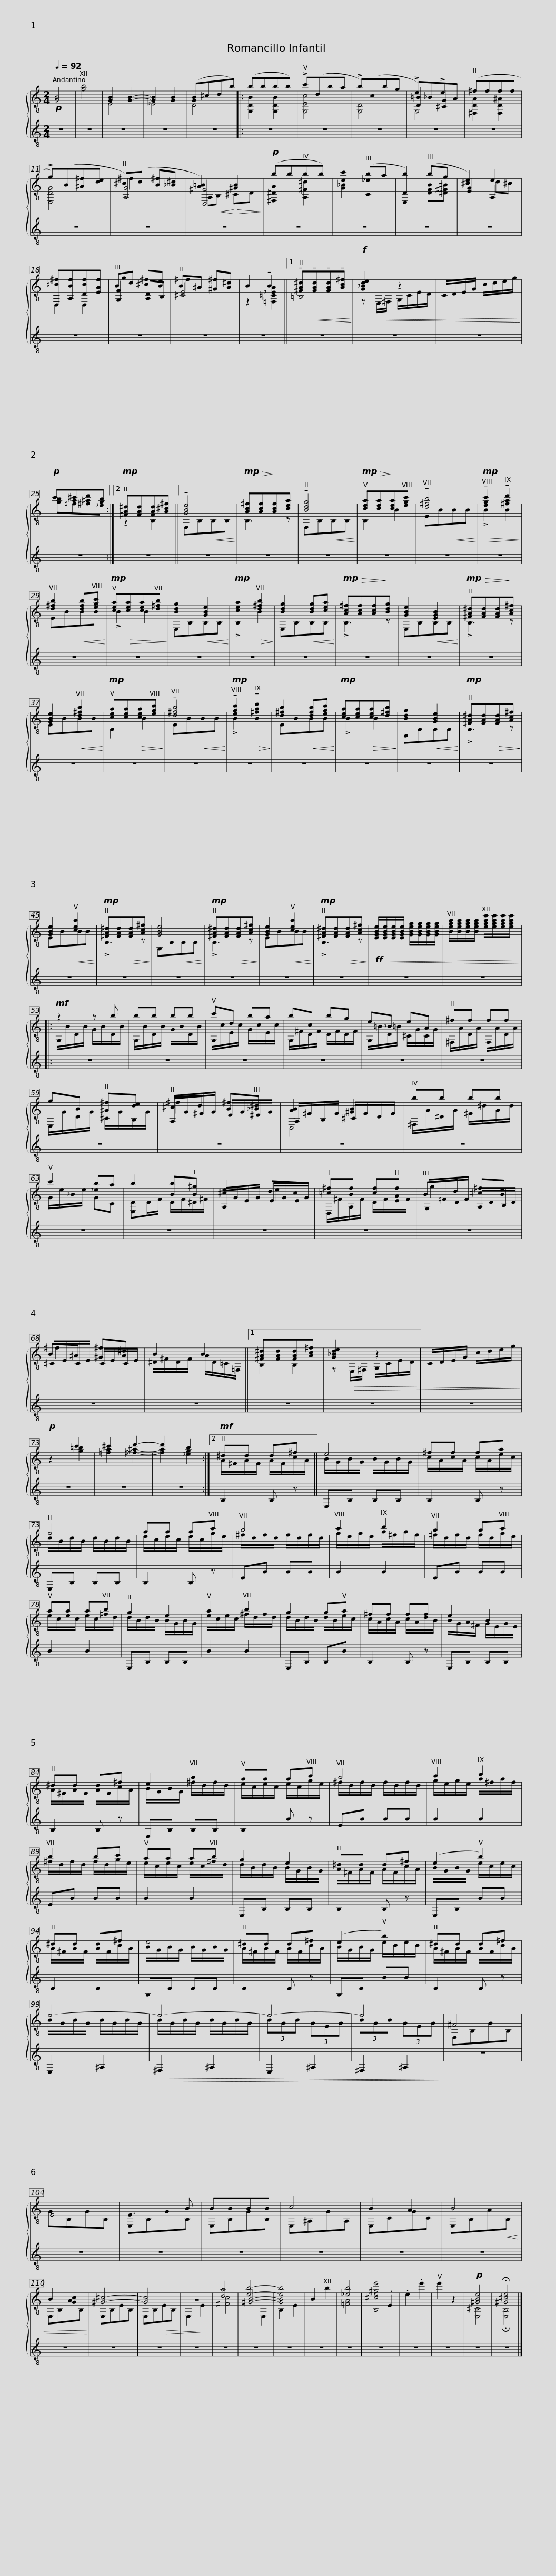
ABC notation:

X:1
%%score { ( 1 3 4 ) | 2 }
L:1/8
Q:1/4=92
M:2/4
I:linebreak $
K:C
V:1 treble-8
V:3 treble-8
V:4 treble-8
V:2 treble-8
V:1
!p! [GB]4 | [gb]4 | [GB]2 [GB]2- | [GB]2 [GB]2 | ([GB]^cdb) |: %5
 (bbbb) |$ !>!c'(dba | !>!b)(cbg | !>!e)_B!>!eA | (^ffff | %10
 !>!g)(B[^A^f][de] |$ ^c)(d [B^f][_B^d] | [A=B]2)!>(! [^GB]2!>)! |!p! (bbbb) | [ec']2 ([_eb]a | %15
 [Db]2) (bg |$ [^ce]2) e2 | [D,=c^f][A,Bf][Dcf][EAf] | Bd [^c^f][Be] | B^A [^G^f][A^d] | %20
 B2 !tenuto!B2 ||1$ !tenuto![^FA^d]!<(!!tenuto![FAd]!tenuto![FAd]!tenuto![Ac^f]!<)! |!f! [G_Bde]2 z2 | x4 |!p! c'[a^c'][^ad'][gb] :|2$ %25
!mp! [^FA^d][FAd][FAd][A^c^f] || !tenuto![GBe]4 |!mp! [Ac^f]!>(![Acf]!>)![Acf][cea] | !tenuto![Bdg]4 |!mp! [cea]!>(![cea]!>)![cea][egc'] |$ %30
 !tenuto![d^fb]4 |!mp!!>(! !tenuto![egc']2 !tenuto![^fad']2!>)! | [d^fb]2!<(! [dfb][egc']!<)! |!mp! [cea]!>(![cea][cea][d^fb]!>)! | [Bdg]2!<(! [GBe]2!<)! |$ %35
!mp! [cea]2!>(! [d^fb]2!>)! | [Bdg]2!<(! [Bdg][cea]!<)! |!mp! [Ac^f]!>(![Acf][Acf]!>)![Bdg] | [GBe]2!<(! [EGB]2!<)! |!mp! [^FA^d]!>(![FAd][FAd]!>)![Ac^f] | %40
 [GBe]2!<(! [d^fb]2!<)! |$!mp! [cea][cea]!>(![cea][egc']!>)! | !tenuto![d^fb]4 |!mp! !tenuto![egc']2!>(! !tenuto![^fad']2!>)! | [d^fb]2!<(! [dfb][egc']!<)! | %45
!mp! [cea][cea]!>(![cea][d^fb]!>)! |$ [Bdg]2!<(! [GBe]2!<)! |!mp! [^FA^d][FAd]!>(![FAd][Ac^f]!>)! | [GBe]2!<(! [ceb]2!<)! |!mp! [^FA^d][FAd]!>(![FAd][Ac^f]!>)! | %50
 [GBe]4 |$!mp! [^FA^d][FAd]!>(![FAd][Ac^f]!>)! | [GBe]2!<(! [ceb]2!<)! |!mp! [^FA^d][FAd]!>(![FAd][Ac^f]!>)! |!ff! [EGBe]/!<(![EGBe]/[EGBe]/[EGBe]/ [GBeg]/[GBeg]/[GBeg]/[GBeg]/ |$ %55
 [Begb]/[Begb]/[Begb]/[Begb]/ [egbe']/[egbe']/[egbe']/[egbe']/!<)! |:!mf! z2 z b | bb bb | c'd ba |$ bc bg | %60
 e_B eA | ^ff ff |$ gB [^A^f][de] | ^cd [B^f][_B^d] | [AB]2 [^GB]2 |$ %65
 bb bb | c'2 [_eb]a | b2 [Bb][B^g] |$ [^ce]2 dc | [=c^f][Bf] [cf][Af] | %70
 Bd [^c^f][Be] |$ B^A [^G^f][A^d] | B2 B2 ||1 [^FA^d][FAd][FAd][Ac^f] |$ [G_Bde]2 z2 | %75
 x4 |!p! z2 c'2 | ^c'2 d'2- | d'2 b2 :|2$!mf! ^dd d^f || %80
 e4 | ^ff fa | g4 |$ aa ac' | b4 | %85
 c'2 d'2 | b2 bc' |$ aa ab | g2 e2 | a2 b2 | %90
 g2 ga |$ ^ff ff | e2 B2 | ^dd d^f | e2 b2 |$ %95
 aa ac' | b4 | c'2 d'2 | b2 bc' |$ aa ab | %100
 g2 e2 | ^dd d^f | (e2 b2) |$ ^dd d^f | e4 | %105
 ^dd d^f | (e2 b2) |$ ^dd d^f | e4- | e4- | %110
 e4- | e4 |$ ^F4 | E4 | E3 B | %115
 BBBB | c4 | B2 A2 |$ B4 | B2 [Gc]2 | %120
 [^G^c]4- | [Gc]4 | z4 | [da]4 |$ [eb]4- | %125
 [GBeb]4 | B2 b2 | [_eb]4 | [^ce^ge']4 | .e2 .e'2 | %130
 x2 z2 |!p! [^GBe]4 | !fermata![^G^ce]4 |] %133
V:2
 z4 | z4 | z4 | z4 | z4 |: %5
 z4 |$ z4 | z4 | z4 | z4 | %10
 z4 |$ z4 | z4 | z4 | z4 | %15
 z4 |$ z4 | z4 | z4 | z4 | %20
 z4 ||1$ z4 | z4 | z4 | z4 :|2$ %25
 z4 || z4 | z4 | z4 | z4 |$ %30
 z4 | z4 | z4 | z4 | z4 |$ %35
 z4 | z4 | z4 | z4 | z4 | %40
 z4 |$ z4 | z4 | z4 | z4 | %45
 z4 |$ z4 | z4 | z4 | z4 | %50
 z4 |$ z4 | z4 | z4 | z4 |$ %55
 z4 |: z4 | z4 | z4 |$ z4 | %60
 z4 | z4 |$ z4 | z4 | z4 |$ %65
 z4 | z4 | z4 |$ z4 | z4 | %70
 z4 |$ z4 | z4 ||1 z4 |$ z4 | %75
 z4 | z4 | z4 | z4 :|2$ B,2 B, z || %80
 E,B, B,B, | B,2 B, z | E,B, B,B, |$ B,2 B, z | EB BB | %85
 B2 B2 | EB BB |$ B2 B2 | E,B, B,B, | B2 B2 | %90
 E,B, B,B |$ B,2 B, z | E,B, B,B, | B,2 B, z | E,B, B,B, |$ %95
 B,2 B z | EB BB | B2 B2 | EB BB |$ B2 B2 | %100
 E,B, B,B, | B,2 B, z | E,B, BB |$ B,2 B,2 | E,B, B,B, | %105
 B,2 B, z | E,B, BB |$ B,2 B, z | E,2 ^A,2 |!>(! ^F,2 ^A,2 | %110
 E,2 ^A,2 | ^F,2 ^A,2!>)! |$ z4 | z4 | z4 | %115
 z4 | z4 | z4 |$ z4 | z4 | %120
 z4 | z4 | z4 | z4 |$ z4 | %125
 z4 | z4 | z4 | z4 | z4 | %130
 z4 | z4 | z4 |] %133
V:3
 x4 | x4 | E4 | _E4 | D4 |: %5
 [G,DB]2 [G,DB]2 |$ [G,Ec]4 | [G,D]4 | [D=B]2 [^CG]2 | [^F,DA]2 [F,D^A]2 | %10
 [E,DG]4 |$ [A,G]4 | [D,^F]4 | [^F,^DA]2 [A,^F^d]2 | [G_B]2 C2 | %15
 E,2 [DFB][^D^F^B] |$ [EG]2 A,2 | D,2 D,2 | [G,F]2 [A,D]B, | [^CE]4 | %20
 z2 [=F,=C_EA]2 ||1$ =B,4 | z!<(! E,/^F,/ G,/C/E/D/ | C/D/E/G/ c/d/e/g/!<)! | [gb]=f^f_e :|2$ %25
 z2 B,2 || E,B,!<(!B,B,!<)! | B,3 z | E,B,!<(!B,B,!<)! | B,2 B2 |$ %30
 EB!<(!BB!<)! | !>!B2 B2 | EBBB | !>!B2 B2 | E,B,B,B, |$ %35
 !>!B,2 B2 | E,B,B,B, | !>!B,3 z | E,B,B,B, | !>!B,3 z | %40
 EBBB |$ B,2 B2 | EB!<(!BB!<)! | !>!B2 B2 | EBBB | %45
 !>!B2 B2 |$ E,B,B,B, | !>!B,3 z | EBBB | !>!B,3 z | %50
 E,B,!<(!B,B,!<)! |$ !>!B,3 z | EBBB | !>!B,3 z | x4 |$ %55
 x4 |: G,/B/D/B/ G/B/D/B/ | G,/B/D/B/ G/B/D/B/ | G,/c/E/c/ G/c/E/c/ |$ G,/^F/D/F/ D/F/D/F/ | %60
 G,/=B/D/=B/ ^C/G/C/G/ | ^F,/A/D/A/ F,/A/D/A/ |$ E,/G/D/G/ ^C/G/B,/G/ | A,/G/^F/G/ E/G/^E/G/ | A,/^F/B,/F/ ^C/F/D/F/ |$ %65
 ^F,/A/^D/A/ ^F/^d/A/d/ | G/e/_B/e/ GC | [E,D]D/F/ D/F/^D/^F/ |$ A,/G/E/G/ E/G/E/G/ | D,/^F/A,/F/ D/F/E/F/ | %70
 G,/=F/D/F/ A,/D/B,/D/ |$ ^C/E/C/E/ C/E/C/E/ | ^D/^F/D/F/ A/D/=C/=F,/ ||1 B,2 B,2 |$ z!>(! E,/^F,/ G,/C/E/D/ | %75
 C/D/E/G/ c/d/e/g/!>)! | x2 [g=b]2 | [=fa]2 [^f^a]2- | [fa]2 [_eg]2 :|2$ A/^F/A/F/ A/F/c/A/ || %80
 B/G/B/G/ B/G/B/G/ | c/A/c/A/ c/A/e/c/ | d/B/d/B/ d/B/d/B/ |$ e/c/e/c/ e/c/g/e/ | ^f/d/f/d/ f/d/f/d/ | %85
 g/e/g/e/ a/^f/a/f/ | ^f/d/f/d/ f/d/g/e/ |$ e/c/e/c/ e/c/^f/d/ | d/B/d/B/ B/G/B/G/ | e/c/e/c/ ^f/d/f/d/ | %90
 d/B/d/B/ d/B/e/c/ |$ c/A/c/A/ c/A/d/B/ | B/G/A/^F/ G/E/G/E/ | A/^F/A/F/ A/F/c/A/ | B/G/B/G/ ^f/d/f/d/ |$ %95
 e/c/e/c/ e/c/g/e/ | ^f/d/f/d/ f/d/f/d/ | g/e/g/e/ a/^f/a/f/ | ^f/d/f/d/ f/d/g/e/ |$ e/c/e/c/ e/c/^f/d/ | %100
 d/B/d/B/ B/G/B/G/ | A/^F/A/F/ A/F/c/A/ | B/G/B/G/ e/c/e/c/ |$ A/^F/A/F/ A/F/c/A/ | B/G/B/G/ B/G/B/G/ | %105
 A/^F/A/F/ A/F/c/A/ | B/G/B/G/ e/c/e/c/ |$ A/^F/A/F/ A/F/c/A/ | B/G/B/G/ B/G/B/G/ | B/G/B/G/ B/G/B/G/ | %110
 (3BGB (3GEG | (3BGB (3GEG |$ E,B,GB, | GB,GB, | E,B,GB, | %115
 E,B,GB, | E,^A,GA, | E,CGC |$ E,B,A!<(!B, | E,B,AB,!<)! | %120
 E,B,EB, | E,B,!>(!EB, | E,2!>)! E2 | [^Fc]4 |$ [^GB]4- | %125
 B,2 E2 | x4 | [=FA]4 | x2 .E2 | x4 | %130
 e'2 x2 | [E,^C]4 | !fermata![E,B,]4 |] %133
V:4
 x4 | x4 | x4 | x4 | x4 |: %5
 x4 |$ x4 | x4 | G,4 | x4 | %10
 x4 |$ ^f2 x2 | A,!<(!B,!<)! ^CD | x4 | x4 | %15
 x4 |$ x2 d^c | x4 | g2 x2 | ^f2 x2 | %20
 x4 ||1$ x4 | x4 | x4 | x4 :|2$ %25
 x4 || x4 | x4 | x4 | x4 |$ %30
 x4 | x4 | x4 | x4 | x4 |$ %35
 x4 | x4 | x4 | x4 | x4 | %40
 x4 |$ x4 | x4 | x4 | x4 | %45
 x4 |$ x4 | x4 | x4 | x4 | %50
 x4 |$ x4 | x4 | x4 | x4 |$ %55
 x4 |: x4 | x4 | x4 |$ x4 | %60
 x4 | x4 |$ x4 | ^f2 x2 | D,4 |$ %65
 x4 | x4 | x4 |$ x2 e2 | x4 | %70
 g2 x2 |$ ^f2 x2 | x4 ||1 x4 |$ x4 | %75
 x4 | x4 | x4 | x4 :|2$ x4 || %80
 x4 | x4 | x4 |$ x4 | x4 | %85
 x4 | x4 |$ x4 | x4 | x4 | %90
 x4 |$ x4 | x4 | x4 | x4 |$ %95
 x4 | x4 | x4 | x4 |$ x4 | %100
 x4 | x4 | x4 |$ x4 | x4 | %105
 x4 | x4 |$ x4 | x4 | x4 | %110
 x4 | x4 |$ x4 | x4 | x4 | %115
 x4 | x4 | x4 |$ x4 | x4 | %120
 x4 | x4 | x4 | x4 |$ x2 E,2 | %125
 x4 | x4 | x4 | B,4 | x4 | %130
 x4 | x4 | x4 |] %133
